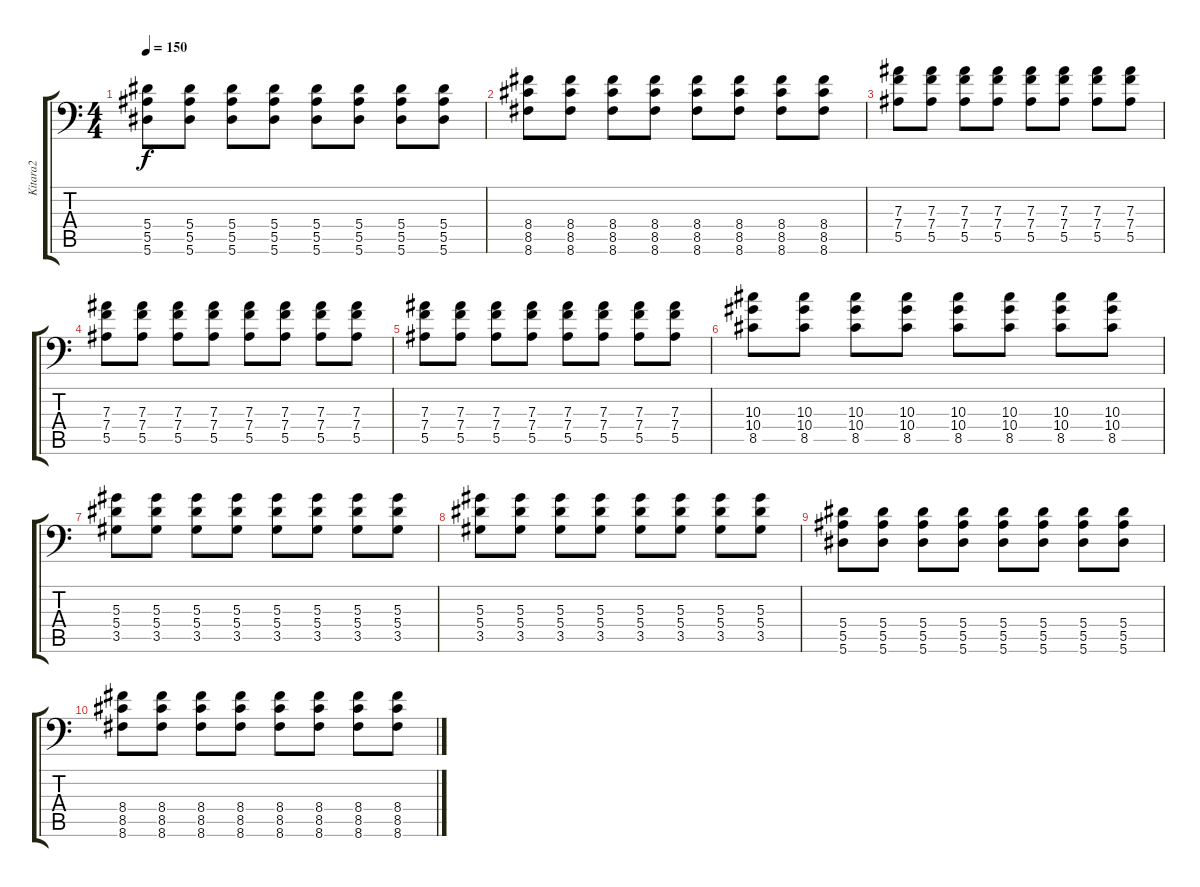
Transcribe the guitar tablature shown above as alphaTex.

\track ("Kitara2" "Kitara2") {instrument distortionguitar}
\staff {score tabs}
\tuning (C4 G3 Eb3 Bb2 F2 Bb1) {hide}
\ts (4 4)
\tempo 150
\clef f4
\ks c
(5.4 5.5 5.6).8{dy f} (5.4 5.5 5.6).8 (5.4 5.5 5.6).8 (5.4 5.5 5.6).8 (5.4 5.5 5.6).8 (5.4 5.5 5.6).8 (5.4 5.5 5.6).8 (5.4 5.5 5.6).8 |
(8.4 8.5 8.6).8 (8.4 8.5 8.6).8 (8.4 8.5 8.6).8 (8.4 8.5 8.6).8 (8.4 8.5 8.6).8 (8.4 8.5 8.6).8 (8.4 8.5 8.6).8 (8.4 8.5 8.6).8 |
(7.3 7.4 5.5).8 (7.3 7.4 5.5).8 (7.3 7.4 5.5).8 (7.3 7.4 5.5).8 (7.3 7.4 5.5).8 (7.3 7.4 5.5).8 (7.3 7.4 5.5).8 (7.3 7.4 5.5).8 |
(7.3 7.4 5.5).8 (7.3 7.4 5.5).8 (7.3 7.4 5.5).8 (7.3 7.4 5.5).8 (7.3 7.4 5.5).8 (7.3 7.4 5.5).8 (7.3 7.4 5.5).8 (7.3 7.4 5.5).8 |
(7.3 7.4 5.5).8 (7.3 7.4 5.5).8 (7.3 7.4 5.5).8 (7.3 7.4 5.5).8 (7.3 7.4 5.5).8 (7.3 7.4 5.5).8 (7.3 7.4 5.5).8 (7.3 7.4 5.5).8 |
(10.3 10.4 8.5).8 (10.3 10.4 8.5).8 (10.3 10.4 8.5).8 (10.3 10.4 8.5).8 (10.3 10.4 8.5).8 (10.3 10.4 8.5).8 (10.3 10.4 8.5).8 (10.3 10.4 8.5).8 |
(5.3 5.4 3.5).8 (5.3 5.4 3.5).8 (5.3 5.4 3.5).8 (5.3 5.4 3.5).8 (5.3 5.4 3.5).8 (5.3 5.4 3.5).8 (5.3 5.4 3.5).8 (5.3 5.4 3.5).8 |
(5.3 5.4 3.5).8 (5.3 5.4 3.5).8 (5.3 5.4 3.5).8 (5.3 5.4 3.5).8 (5.3 5.4 3.5).8 (5.3 5.4 3.5).8 (5.3 5.4 3.5).8 (5.3 5.4 3.5).8 |
(5.4 5.5 5.6).8 (5.4 5.5 5.6).8 (5.4 5.5 5.6).8 (5.4 5.5 5.6).8 (5.4 5.5 5.6).8 (5.4 5.5 5.6).8 (5.4 5.5 5.6).8 (5.4 5.5 5.6).8 |
(8.4 8.5 8.6).8 (8.4 8.5 8.6).8 (8.4 8.5 8.6).8 (8.4 8.5 8.6).8 (8.4 8.5 8.6).8 (8.4 8.5 8.6).8 (8.4 8.5 8.6).8 (8.4 8.5 8.6).8
